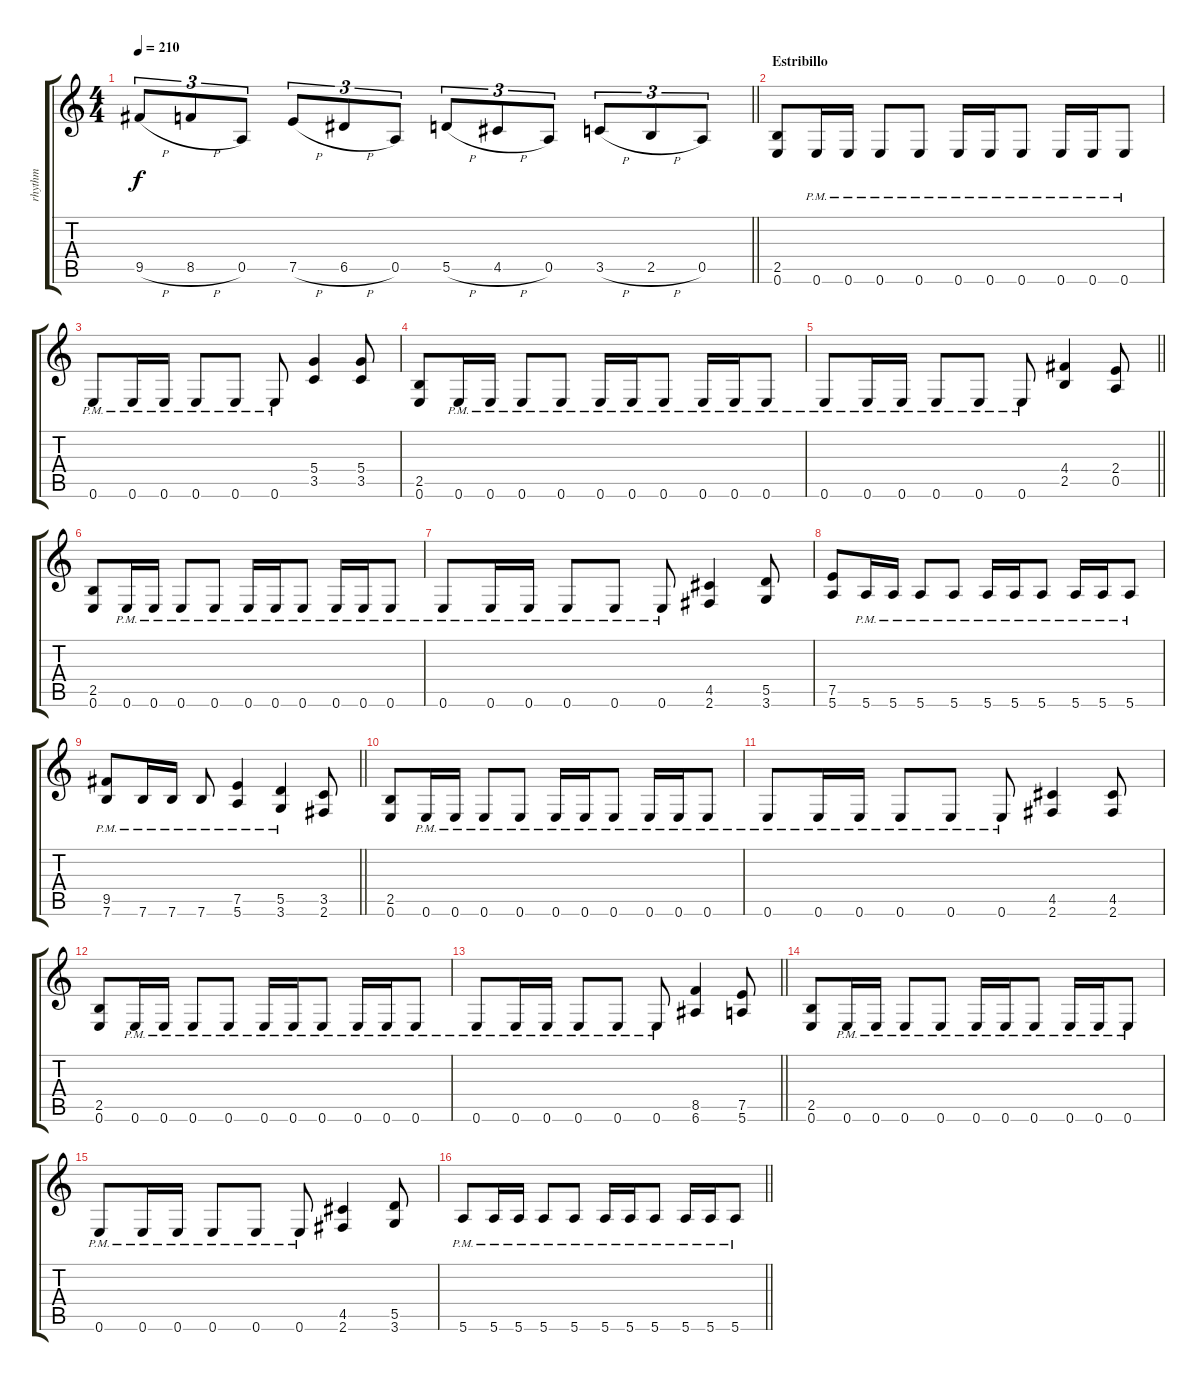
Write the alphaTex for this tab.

\track ("rhythm" "rhythm") {instrument distortionguitar}
\staff {score tabs}
\tuning (E4 B3 G3 D3 A2 E2) {hide}
\ts (4 4)
\tempo 210
\clef g2
\barLineRight lightlight
\ks c
9.5{h}.8{tu (3 2) dy f} 8.5{h}.8{tu (3 2)} 0.5.8{tu (3 2)} 7.5{h}.8{tu (3 2)} 6.5{h}.8{tu (3 2)} 0.5.8{tu (3 2)} 5.5{h}.8{tu (3 2)} 4.5{h}.8{tu (3 2)} 0.5.8{tu (3 2)} 3.5{h}.8{tu (3 2)} 2.5{h}.8{tu (3 2)} 0.5.8{tu (3 2)} |
\section ("" "Estribillo")
(2.5 0.6).8 0.6{pm}.16 0.6{pm}.16 0.6{pm}.8 0.6{pm}.8 0.6{pm}.16 0.6{pm}.16 0.6{pm}.8 0.6{pm}.16 0.6{pm}.16 0.6{pm}.8 |
0.6{pm}.8 0.6{pm}.16 0.6{pm}.16 0.6{pm}.8 0.6{pm}.8 0.6{pm}.8 (5.4 3.5).4 (5.4 3.5).8 |
(2.5 0.6).8 0.6{pm}.16 0.6{pm}.16 0.6{pm}.8 0.6{pm}.8 0.6{pm}.16 0.6{pm}.16 0.6{pm}.8 0.6{pm}.16 0.6{pm}.16 0.6{pm}.8 |
\barLineRight lightlight
0.6{pm}.8 0.6{pm}.16 0.6{pm}.16 0.6{pm}.8 0.6{pm}.8 0.6{pm}.8 (4.4 2.5).4 (2.4 0.5).8 |
(2.5 0.6).8 0.6{pm}.16 0.6{pm}.16 0.6{pm}.8 0.6{pm}.8 0.6{pm}.16 0.6{pm}.16 0.6{pm}.8 0.6{pm}.16 0.6{pm}.16 0.6{pm}.8 |
0.6{pm}.8 0.6{pm}.16 0.6{pm}.16 0.6{pm}.8 0.6{pm}.8 0.6{pm}.8 (4.5 2.6).4 (5.5 3.6).8 |
(7.5 5.6).8 5.6{pm}.16 5.6{pm}.16 5.6{pm}.8 5.6{pm}.8 5.6{pm}.16 5.6{pm}.16 5.6{pm}.8 5.6{pm}.16 5.6{pm}.16 5.6{pm}.8 |
\barLineRight lightlight
(9.5 7.6{pm}).8 7.6{pm}.16 7.6{pm}.16 7.6{pm}.8 (7.5 5.6{pm}).4 (5.5 3.6{pm}).4 (3.5 2.6).8 |
(2.5 0.6).8 0.6{pm}.16 0.6{pm}.16 0.6{pm}.8 0.6{pm}.8 0.6{pm}.16 0.6{pm}.16 0.6{pm}.8 0.6{pm}.16 0.6{pm}.16 0.6{pm}.8 |
0.6{pm}.8 0.6{pm}.16 0.6{pm}.16 0.6{pm}.8 0.6{pm}.8 0.6{pm}.8 (4.5 2.6).4 (4.5 2.6).8 |
(2.5 0.6).8 0.6{pm}.16 0.6{pm}.16 0.6{pm}.8 0.6{pm}.8 0.6{pm}.16 0.6{pm}.16 0.6{pm}.8 0.6{pm}.16 0.6{pm}.16 0.6{pm}.8 |
\barLineRight lightlight
0.6{pm}.8 0.6{pm}.16 0.6{pm}.16 0.6{pm}.8 0.6{pm}.8 0.6{pm}.8 (8.5 6.6).4 (7.5 5.6).8 |
(2.5 0.6).8 0.6{pm}.16 0.6{pm}.16 0.6{pm}.8 0.6{pm}.8 0.6{pm}.16 0.6{pm}.16 0.6{pm}.8 0.6{pm}.16 0.6{pm}.16 0.6{pm}.8 |
0.6{pm}.8 0.6{pm}.16 0.6{pm}.16 0.6{pm}.8 0.6{pm}.8 0.6{pm}.8 (4.5 2.6).4 (5.5 3.6).8 |
\barLineRight lightlight
5.6{pm}.8 5.6{pm}.16 5.6{pm}.16 5.6{pm}.8 5.6{pm}.8 5.6{pm}.16 5.6{pm}.16 5.6{pm}.8 5.6{pm}.16 5.6{pm}.16 5.6{pm}.8
